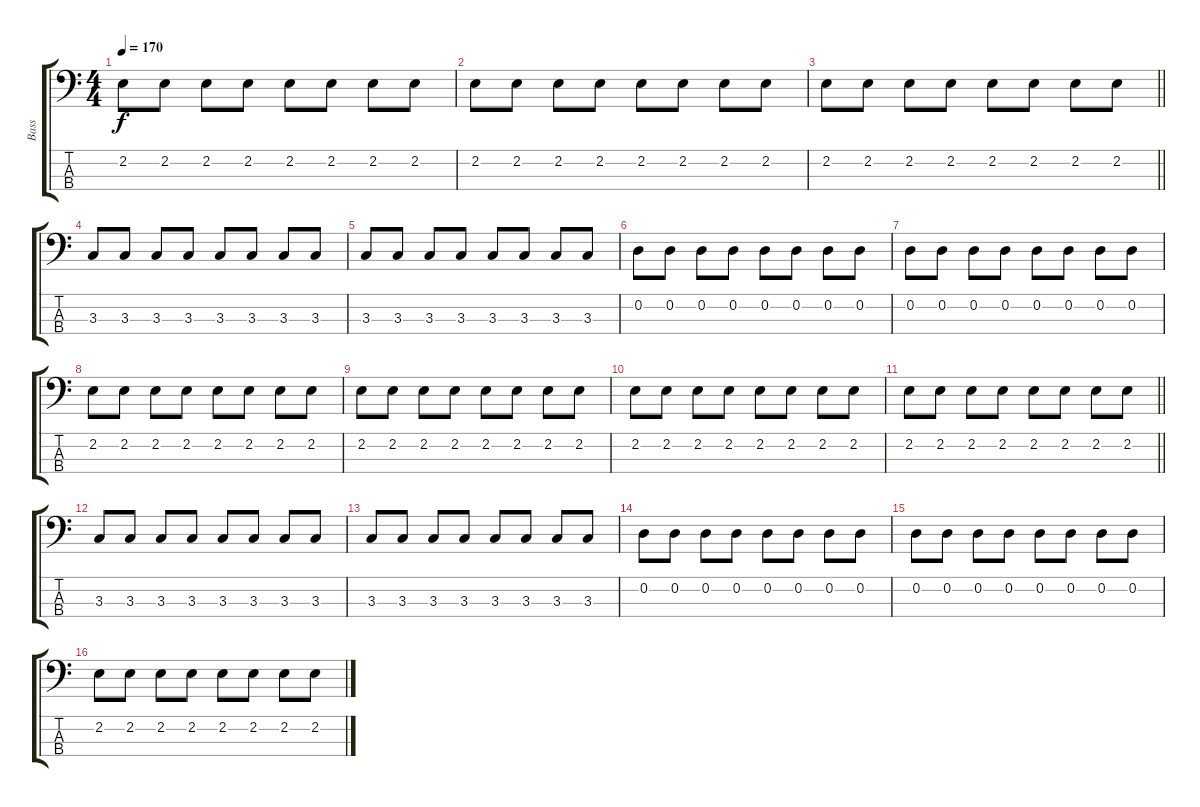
\track ("Bass" "Bass") {instrument electricbassfinger}
\staff {score tabs}
\tuning (G2 D2 A1 E1) {hide}
\ts (4 4)
\tempo 170
\clef f4
\ks c
2.2.8{dy f} 2.2.8 2.2.8 2.2.8 2.2.8 2.2.8 2.2.8 2.2.8 |
2.2.8 2.2.8 2.2.8 2.2.8 2.2.8 2.2.8 2.2.8 2.2.8 |
\barLineRight lightlight
2.2.8 2.2.8 2.2.8 2.2.8 2.2.8 2.2.8 2.2.8 2.2.8 |
3.3.8 3.3.8 3.3.8 3.3.8 3.3.8 3.3.8 3.3.8 3.3.8 |
3.3.8 3.3.8 3.3.8 3.3.8 3.3.8 3.3.8 3.3.8 3.3.8 |
0.2.8 0.2.8 0.2.8 0.2.8 0.2.8 0.2.8 0.2.8 0.2.8 |
0.2.8 0.2.8 0.2.8 0.2.8 0.2.8 0.2.8 0.2.8 0.2.8 |
2.2.8 2.2.8 2.2.8 2.2.8 2.2.8 2.2.8 2.2.8 2.2.8 |
2.2.8 2.2.8 2.2.8 2.2.8 2.2.8 2.2.8 2.2.8 2.2.8 |
2.2.8 2.2.8 2.2.8 2.2.8 2.2.8 2.2.8 2.2.8 2.2.8 |
\barLineRight lightlight
2.2.8 2.2.8 2.2.8 2.2.8 2.2.8 2.2.8 2.2.8 2.2.8 |
3.3.8 3.3.8 3.3.8 3.3.8 3.3.8 3.3.8 3.3.8 3.3.8 |
3.3.8 3.3.8 3.3.8 3.3.8 3.3.8 3.3.8 3.3.8 3.3.8 |
0.2.8 0.2.8 0.2.8 0.2.8 0.2.8 0.2.8 0.2.8 0.2.8 |
0.2.8 0.2.8 0.2.8 0.2.8 0.2.8 0.2.8 0.2.8 0.2.8 |
2.2.8 2.2.8 2.2.8 2.2.8 2.2.8 2.2.8 2.2.8 2.2.8
